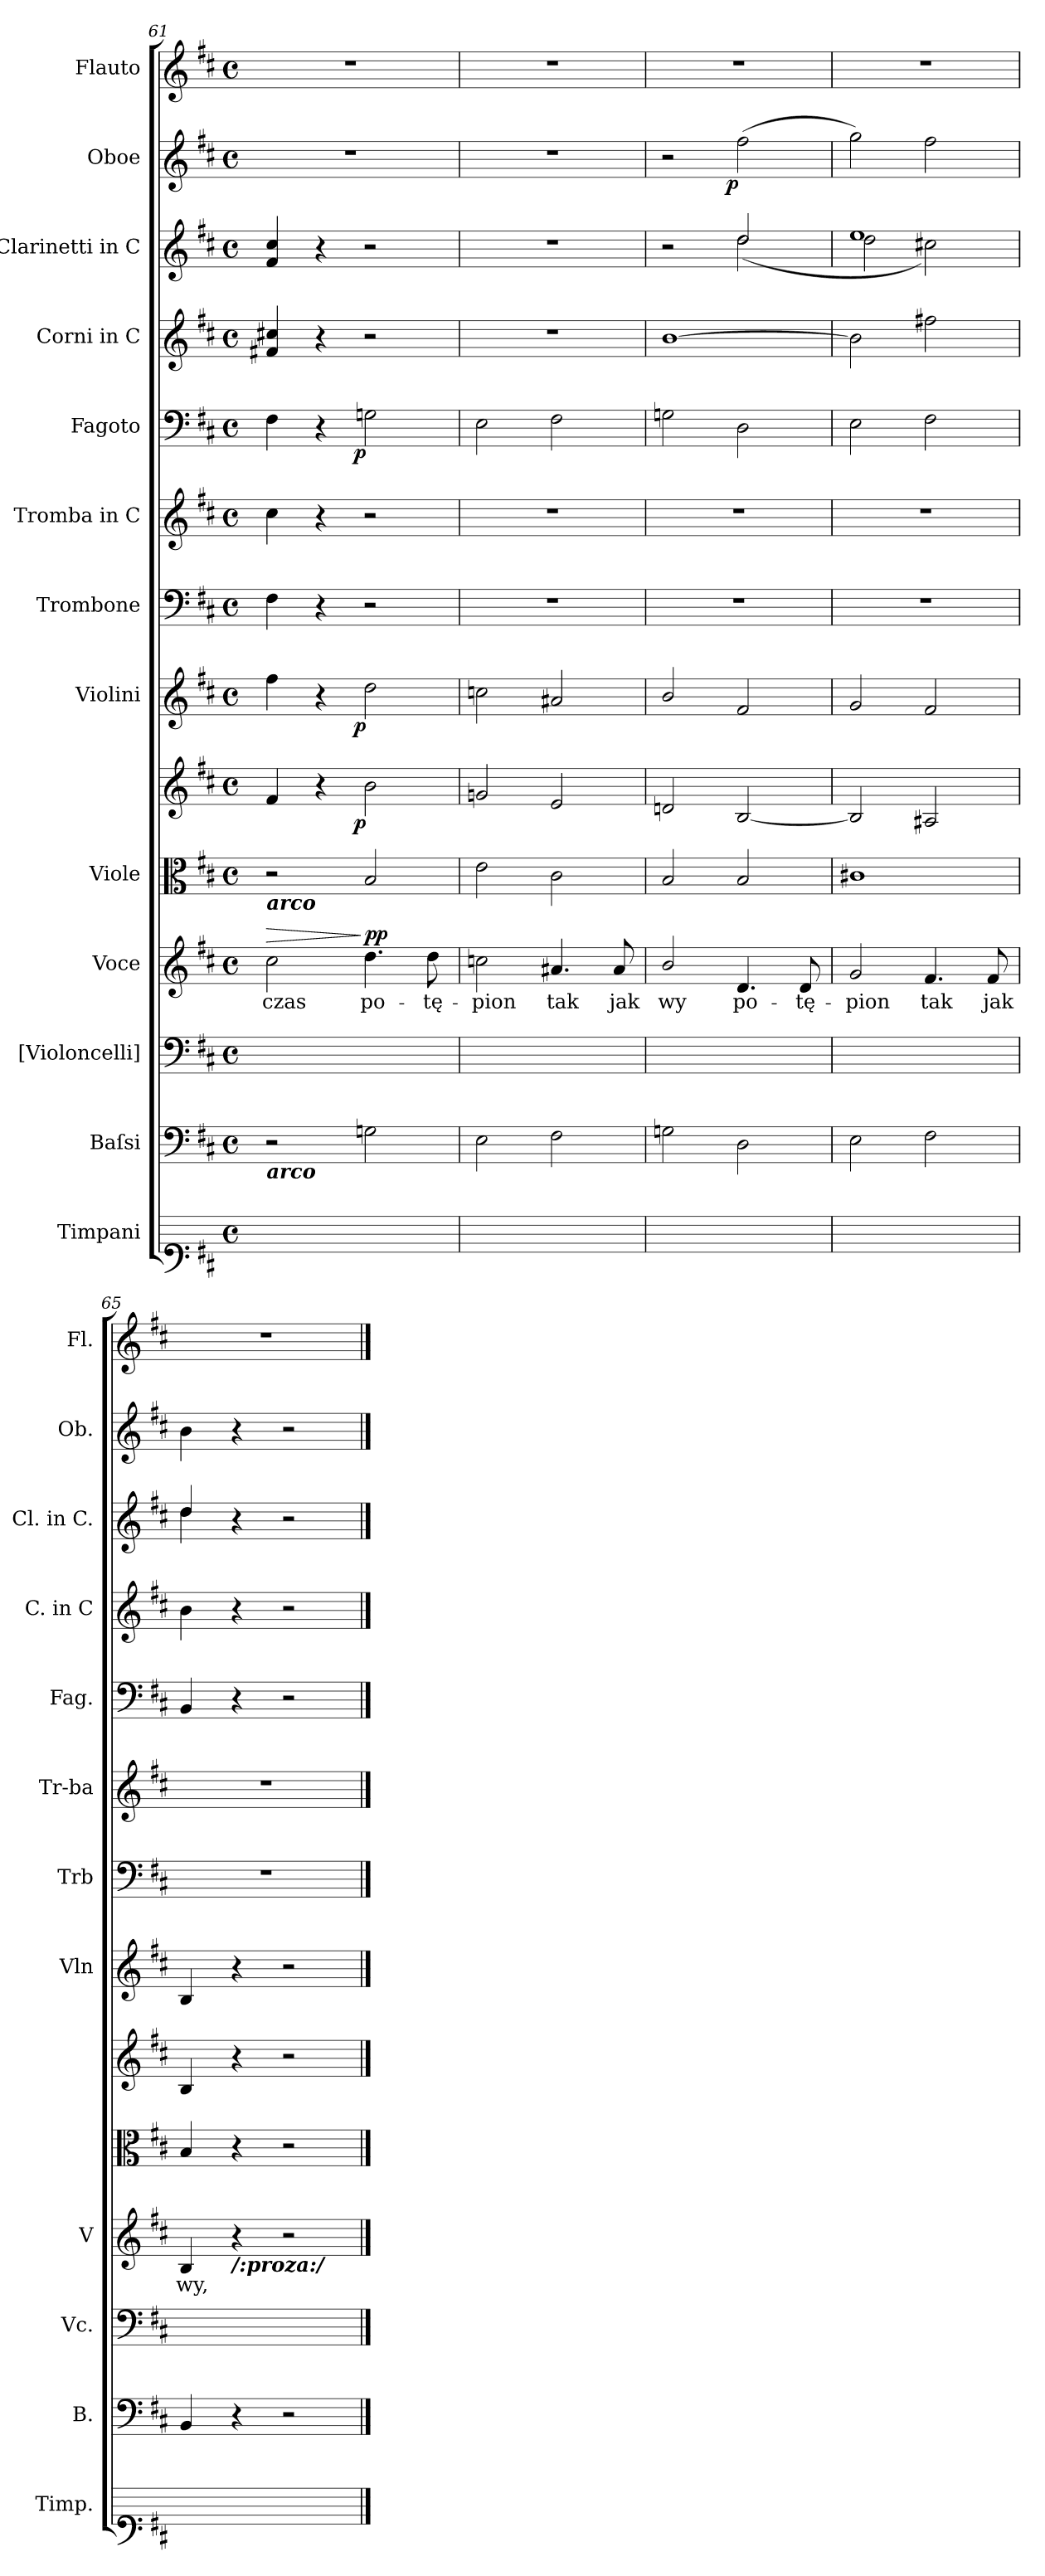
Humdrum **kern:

**kern	**kern	**kern	**kern	**text	**dynam	**kern	**kern	**dynam	**kern	**dynam	**kern	**kern	**kern	**dynam	**kern	**kern	**kern	**dynam	**kern
*part14	*part13	*part12	*part11	*part11	*part11	*part10	*part9	*part9	*part8	*part8	*part7	*part6	*part5	*part5	*part4	*part3	*part2	*part2	*part1
*staff14	*staff13	*staff12	*staff11	*staff11	*staff11	*staff10	*staff9	*staff9	*staff8	*staff8	*staff7	*staff6	*staff5	*staff5	*staff4	*staff3	*staff2	*staff2	*staff1
*I"Timpani	*I"Baſsi	*I"[Violoncelli]	*I"Voce	*	*	*I"Viole	*	*	*I"Violini	*	*I"Trombone	*I"Tromba in C	*I"Fagoto	*	*I"Corni in C	*I"Clarinetti in C	*I"Oboe	*	*I"Flauto
*I'Timp.	*I'B.	*I'Vc.	*I'V	*	*	*	*	*	*I'Vln	*	*I'Trb	*I'Tr-ba	*I'Fag.	*	*I'C. in C	*I'Cl. in C.	*I'Ob.	*	*I'Fl.
*clefF1	*clefF4	*clefF4	*clefG2	*	*	*clefC3	*clefG2	*	*clefG2	*	*clefF4	*clefG2	*clefF4	*	*clefG2	*clefG2	*clefG2	*	*clefG2
*k[f#c#]	*k[f#c#]	*k[f#c#]	*k[f#c#]	*	*	*k[f#c#]	*k[f#c#]	*	*k[f#c#]	*	*k[f#c#]	*k[f#c#]	*k[f#c#]	*	*k[f#c#]	*k[f#c#]	*k[f#c#]	*	*k[f#c#]
*M4/4	*M4/4	*M4/4	*M4/4	*	*	*M4/4	*M4/4	*	*M4/4	*	*M4/4	*M4/4	*M4/4	*	*M4/4	*M4/4	*M4/4	*	*M4/4
*met(c)	*met(c)	*met(c)	*met(c)	*	*	*met(c)	*met(c)	*	*met(c)	*	*met(c)	*met(c)	*met(c)	*	*met(c)	*met(c)	*met(c)	*	*met(c)
=61	=61	=61	=61	=61	=61	=61	=61	=61	=61	=61	=61	=61	=61	=61	=61	=61	=61	=61	=61
!	!	!	!	!	!	!LO:TX:b:Bi:t=arco	!	!	!	!	!	!	!	!	!	!	!	!	!
!	!LO:TX:b:Bi:t=arco	!	!	!	!	!	!	!	!	!	!	!	!	!	!	!	!	!	!
!	!	!	!	!	!LO:HP:a	!	!	!	!	!	!	!	!	!	!	!	!	!	!
1ryy	2r	1ryy	2cc#\	czas	>	2r	4f#/	.	4ff#\	.	4F#\	4cc#\	4F#\	.	4f#X/ 4cc#X/	4f#/ 4cc#/	1r	.	1r
.	.	.	.	.	.	.	4r	.	4r	.	4r	4r	4r	.	4r	4r	.	.	.
!	!	!	!	!	!LO:DY:n=1:b	!	!	!LO:DY:b:rj	!	!LO:DY:b:rj	!	!	!	!LO:DY:b:rj	!	!	!	!	!
.	2Gn\	.	4.dd\	po-	] pp	2B/	2b\	p	2dd\	p	2r	2r	2Gn\	p	2r	2r	.	.	.
.	.	.	8dd\	-tę-	.	.	.	.	.	.	.	.	.	.	.	.	.	.	.
=62	=62	=62	=62	=62	=62	=62	=62	=62	=62	=62	=62	=62	=62	=62	=62	=62	=62	=62	=62
1ryy	2E\	1ryy	2ccn\	-pion	.	2e\	2gn/	.	2ccn\	.	1r	1r	2E\	.	1r	1r	1r	.	1r
.	2F#\	.	4.a#X/	tak	.	2c#\	2e/	.	2a#X/	.	.	.	2F#\	.	.	.	.	.	.
.	.	.	8a#/	jak	.	.	.	.	.	.	.	.	.	.	.	.	.	.	.
=63	=63	=63	=63	=63	=63	=63	=63	=63	=63	=63	=63	=63	=63	=63	=63	=63	=63	=63	=63
*	*	*	*	*	*	*	*	*	*	*	*	*	*	*	*	*^	*	*	*
1ryy	2Gn\	1ryy	2b/	wy	.	2B/	2dn/	.	2b/	.	1r	1r	2Gn\	.	[1b	2r	2rcyy	2r	.	1r
!	!	!	!	!	!	!	!	!	!	!	!	!	!	!	!	!	!	!	!LO:DY:b:rj	!
.	2D\	.	4.d/	po-	.	2B/	[2B/	.	2f#/	.	.	.	2D\	.	.	2dd/	(<2dd\	(>2ff#\	p	.
.	.	.	8d/	-tę-	.	.	.	.	.	.	.	.	.	.	.	.	.	.	.	.
=64	=64	=64	=64	=64	=64	=64	=64	=64	=64	=64	=64	=64	=64	=64	=64	=64	=64	=64	=64	=64
1ryy	2E\	1ryy	2g/	-pion	.	1c#X	2B/]	.	2g/	.	1r	1r	2E\	.	2b\]	1ee	2dd\	2gg\)	.	1r
.	2F#\	.	4.f#/	tak	.	.	2A#X/	.	2f#/	.	.	.	2F#\	.	2ff#X\	.	2cc#X\)	2ff#\	.	.
.	.	.	8f#/	jak	.	.	.	.	.	.	.	.	.	.	.	.	.	.	.	.
=65	=65	=65	=65	=65	=65	=65	=65	=65	=65	=65	=65	=65	=65	=65	=65	=65	=65	=65	=65	=65
1ryy	4BB/	1ryy	4B/	wy,	.	4B/	4B/	.	4B/	.	1r	1r	4BB/	.	4b\	4dd/	4dd\	4b\	.	1r
!	!	!	!LO:TX:b:Bi:t=/&colon;proza&colon;/	!	!	!	!	!	!	!	!	!	!	!	!	!	!	!	!	!
.	4r	.	4r	.	.	4r	4r	.	4r	.	.	.	4r	.	4r	4r	4rcyy	4r	.	.
.	2r	.	2r	.	.	2r	2r	.	2r	.	.	.	2r	.	2r	2r	2rcyy	2r	.	.
*	*	*	*	*	*	*	*	*	*	*	*	*	*	*	*	*v	*v	*	*	*
==	==	==	==	==	==	==	==	==	==	==	==	==	==	==	==	==	==	==	==
*-	*-	*-	*-	*-	*-	*-	*-	*-	*-	*-	*-	*-	*-	*-	*-	*-	*-	*-	*-
